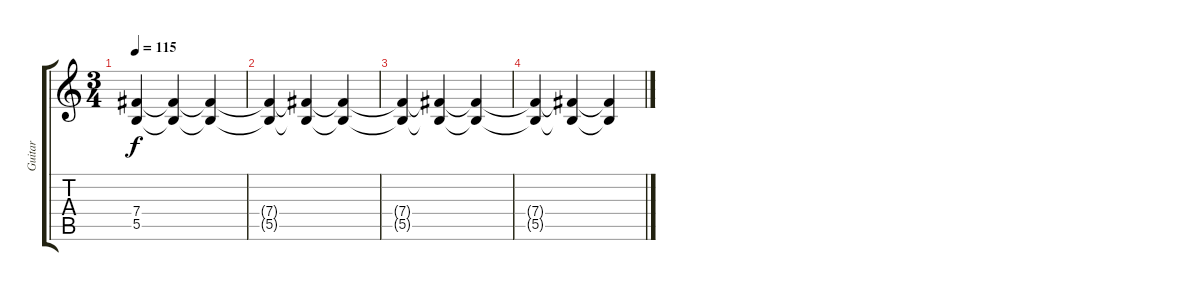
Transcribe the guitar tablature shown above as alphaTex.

\track ("Guitar" "Guitar") {instrument electricguitarclean}
\staff {score tabs}
\tuning (Db4 Ab3 E3 B2 Gb2 Db2) {hide}
\ts (3 4)
\tempo 115
\clef g2
\ks c
(7.4{t} 5.5{t}).4{dy f} (7.4{t} 5.5{t}).4 (7.4{t} 5.5{t}).4 |
(7.4{t} 5.5{t}).4 (7.4{t} 5.5{t}).4 (7.4{t} 5.5{t}).4 |
(7.4{t} 5.5{t}).4 (7.4{t} 5.5{t}).4 (7.4{t} 5.5{t}).4 |
(7.4{t} 5.5{t}).4 (7.4{t} 5.5{t}).4 (7.4{t} 5.5{t}).4
